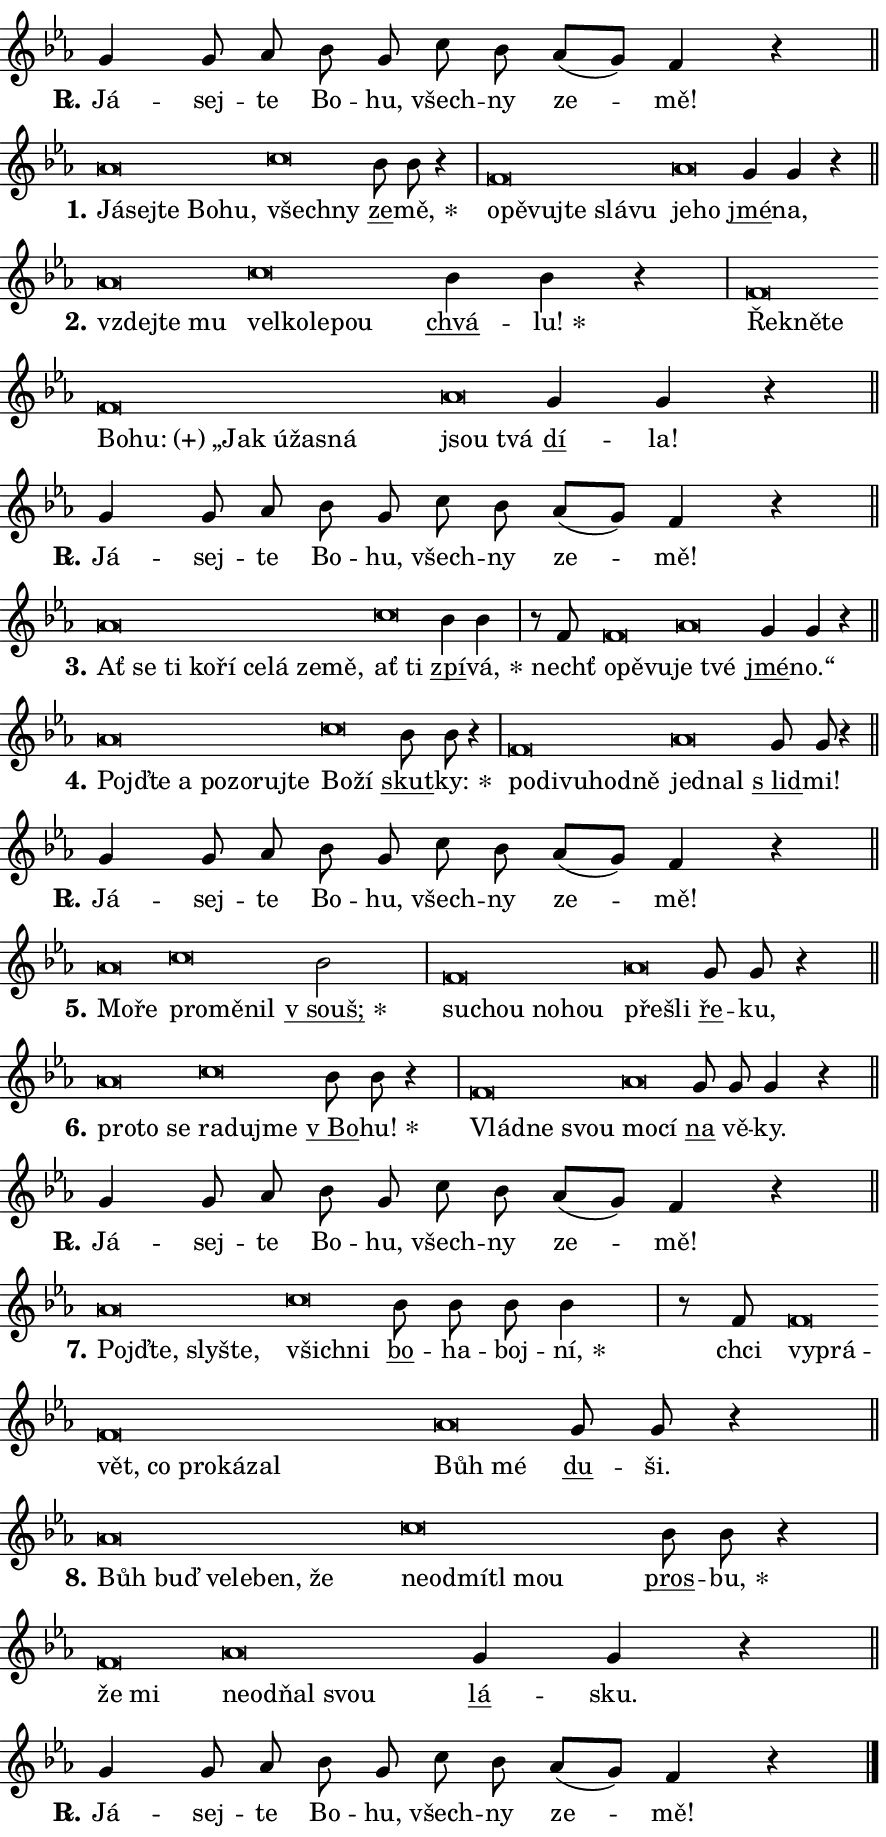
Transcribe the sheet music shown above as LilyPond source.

\version "2.24.0"
\header { tagline = "" }
\paper {
  indent = 0\cm
  top-margin = 0\cm
  right-margin = 0.13\cm % to fit lyric hyphens
  bottom-margin = 0\cm
  left-margin = 0\cm
  paper-width = 15\cm
  page-breaking = #ly:one-page-breaking
  system-system-spacing.basic-distance = #11
  score-system-spacing.basic-distance = #11
  ragged-last = ##f
}


%% Author: Thomas Morley
%% https://lists.gnu.org/archive/html/lilypond-user/2020-05/msg00002.html
#(define (line-position grob)
"Returns position of @var[grob} in current system:
   @code{'start}, if at first time-step
   @code{'end}, if at last time-step
   @code{'middle} otherwise
"
  (let* ((col (ly:item-get-column grob))
         (ln (ly:grob-object col 'left-neighbor))
         (rn (ly:grob-object col 'right-neighbor))
         (col-to-check-left (if (ly:grob? ln) ln col))
         (col-to-check-right (if (ly:grob? rn) rn col))
         (break-dir-left
           (and
             (ly:grob-property col-to-check-left 'non-musical #f)
             (ly:item-break-dir col-to-check-left)))
         (break-dir-right
           (and
             (ly:grob-property col-to-check-right 'non-musical #f)
             (ly:item-break-dir col-to-check-right))))
        (cond ((eqv? 1 break-dir-left) 'start)
              ((eqv? -1 break-dir-right) 'end)
              (else 'middle))))

#(define (tranparent-at-line-position vctor)
  (lambda (grob)
  "Relying on @code{line-position} select the relevant enry from @var{vctor}.
Used to determine transparency,"
    (case (line-position grob)
      ((end) (not (vector-ref vctor 0)))
      ((middle) (not (vector-ref vctor 1)))
      ((start) (not (vector-ref vctor 2))))))

noteHeadBreakVisibility =
#(define-music-function (break-visibility)(vector?)
"Makes @code{NoteHead}s transparent relying on @var{break-visibility}"
#{
  \override NoteHead.transparent =
    #(tranparent-at-line-position break-visibility)
#})

#(define delete-ledgers-for-transparent-note-heads
  (lambda (grob)
    "Reads whether a @code{NoteHead} is transparent.
If so this @code{NoteHead} is removed from @code{'note-heads} from
@var{grob}, which is supposed to be @code{LedgerLineSpanner}.
As a result ledgers are not printed for this @code{NoteHead}"
    (let* ((nhds-array (ly:grob-object grob 'note-heads))
           (nhds-list
             (if (ly:grob-array? nhds-array)
                 (ly:grob-array->list nhds-array)
                 '()))
           ;; Relies on the transparent-property being done before
           ;; Staff.LedgerLineSpanner.after-line-breaking is executed.
           ;; This is fragile ...
           (to-keep
             (remove
               (lambda (nhd)
                 (ly:grob-property nhd 'transparent #f))
               nhds-list)))
      ;; TODO find a better method to iterate over grob-arrays, similiar
      ;; to filter/remove etc for lists
      ;; For now rebuilt from scratch
      (set! (ly:grob-object grob 'note-heads)  '())
      (for-each
        (lambda (nhd)
          (ly:pointer-group-interface::add-grob grob 'note-heads nhd))
        to-keep))))

squashNotes = {
  \override NoteHead.X-extent = #'(-0.2 . 0.2)
  \override NoteHead.Y-extent = #'(-0.75 . 0)
  \override NoteHead.stencil =
    #(lambda (grob)
       (let ((pos (ly:grob-property grob 'staff-position)))
         (begin
           (if (< pos -7) (display "ERROR: Lower brevis then expected\n") (display ""))
           (if (<= pos -6) ly:text-interface::print ly:note-head::print))))
}
unSquashNotes = {
  \revert NoteHead.X-extent
  \revert NoteHead.Y-extent
  \revert NoteHead.stencil
}

hideNotes = \noteHeadBreakVisibility #begin-of-line-visible
unHideNotes = \noteHeadBreakVisibility #all-visible

% work-around for resetting accidentals
% https://lilypond.org/doc/v2.23/Documentation/notation/displaying-rhythms#unmetered-music
cadenzaMeasure = {
  \cadenzaOff
  \partial 1024 s1024
  \cadenzaOn
}

#(define-markup-command (accent layout props text) (markup?)
  "Underline accented syllable"
  (interpret-markup layout props
    #{\markup \override #'(offset . 4.3) \underline { #text }#}))

responsum = \markup \concat {
  "R" \hspace #-1.05 \path #0.1 #'((moveto 0 0.07) (lineto 0.9 0.8)) \hspace #0.05 "."
}

spaceSize = #0.6828661417322834 % exact space size for TeX Gyre Schola

\layout {
  \context {
    \Staff
    \remove "Time_signature_engraver"
    \override LedgerLineSpanner.after-line-breaking = #delete-ledgers-for-transparent-note-heads
  }
  \context {
    \Lyrics {
      \override LyricSpace.minimum-distance = \spaceSize
      \override LyricText.font-name = #"TeX Gyre Schola"
      \override LyricText.font-size = 1
      \override StanzaNumber.font-name = #"TeX Gyre Schola Bold"
      \override StanzaNumber.font-size = 1
    }
  }
  \context {
    \Score 
    \override NoteHead.text =
      #(lambda (grob) 
        (let ((pos (ly:grob-property grob 'staff-position)))
          #{\markup {
            \combine
              \halign #-0.55 \raise #(if (= pos -6) 0 0.5) \override #'(thickness . 2) \draw-line #'(3.2 . 0)
              \musicglyph "noteheads.sM1"
          }#}))
  }
}

% magnetic-lyrics.ily
%
%   written by
%     Jean Abou Samra <jean@abou-samra.fr>
%     Werner Lemberg <wl@gnu.org>
%
%   adapted by
%     Jiri Hon <jiri.hon@gmail.com>
%
% Version 2022-Apr-15

% https://www.mail-archive.com/lilypond-user@gnu.org/msg149350.html

#(define (Left_hyphen_pointer_engraver context)
   "Collect syllable-hyphen-syllable occurrences in lyrics and store
them in properties.  This engraver only looks to the left.  For
example, if the lyrics input is @code{foo -- bar}, it does the
following.

@itemize @bullet
@item
Set the @code{text} property of the @code{LyricHyphen} grob between
@q{foo} and @q{bar} to @code{foo}.

@item
Set the @code{left-hyphen} property of the @code{LyricText} grob with
text @q{foo} to the @code{LyricHyphen} grob between @q{foo} and
@q{bar}.
@end itemize

Use this auxiliary engraver in combination with the
@code{lyric-@/text::@/apply-@/magnetic-@/offset!} hook."
   (let ((hyphen #f)
         (text #f))
     (make-engraver
      (acknowledgers
       ((lyric-syllable-interface engraver grob source-engraver)
        (set! text grob)))
      (end-acknowledgers
       ((lyric-hyphen-interface engraver grob source-engraver)
        ;(when (not (grob::has-interface grob 'lyric-space-interface))
          (set! hyphen grob)));)
      ((stop-translation-timestep engraver)
       (when (and text hyphen)
         (ly:grob-set-object! text 'left-hyphen hyphen))
       (set! text #f)
       (set! hyphen #f)))))

#(define (lyric-text::apply-magnetic-offset! grob)
   "If the space between two syllables is less than the value in
property @code{LyricText@/.details@/.squash-threshold}, move the right
syllable to the left so that it gets concatenated with the left
syllable.

Use this function as a hook for
@code{LyricText@/.after-@/line-@/breaking} if the
@code{Left_@/hyphen_@/pointer_@/engraver} is active."
   (let ((hyphen (ly:grob-object grob 'left-hyphen #f)))
     (when hyphen
       (let ((left-text (ly:spanner-bound hyphen LEFT)))
         (when (grob::has-interface left-text 'lyric-syllable-interface)
           (let* ((common (ly:grob-common-refpoint grob left-text X))
                  (this-x-ext (ly:grob-extent grob common X))
                  (left-x-ext
                   (begin
                     ;; Trigger magnetism for left-text.
                     (ly:grob-property left-text 'after-line-breaking)
                     (ly:grob-extent left-text common X)))
                  ;; `delta` is the gap width between two syllables.
                  (delta (- (interval-start this-x-ext)
                            (interval-end left-x-ext)))
                  (details (ly:grob-property grob 'details))
                  (threshold (assoc-get 'squash-threshold details 0.2)))
             (when (< delta threshold)
               (let* (;; We have to manipulate the input text so that
                      ;; ligatures crossing syllable boundaries are not
                      ;; disabled.  For languages based on the Latin
                      ;; script this is essentially a beautification.
                      ;; However, for non-Western scripts it can be a
                      ;; necessity.
                      (lt (ly:grob-property left-text 'text))
                      (rt (ly:grob-property grob 'text))
                      (is-space (grob::has-interface hyphen 'lyric-space-interface))
                      (space (if is-space " " ""))
                      (extra-delta (if is-space spaceSize 0))
                      ;; Append new syllable.
                      (ltrt-space (if (and (string? lt) (string? rt))
                                (string-append lt space rt)
                                (make-concat-markup (list lt space rt))))
                      ;; Right-align `ltrt` to the right side.
                      (ltrt-space-markup (grob-interpret-markup
                               grob
                               (make-translate-markup
                                (cons (interval-length this-x-ext) 0)
                                (make-right-align-markup ltrt-space)))))
                 (begin
                   ;; Don't print `left-text`.
                   (ly:grob-set-property! left-text 'stencil #f)
                   ;; Set text and stencil (which holds all collected
                   ;; syllables so far) and shift it to the left.
                   (ly:grob-set-property! grob 'text ltrt-space)
                   (ly:grob-set-property! grob 'stencil ltrt-space-markup)
                   (ly:grob-translate-axis! grob (- (- delta extra-delta)) X))))))))))


#(define (lyric-hyphen::displace-bounds-first grob)
   ;; Make very sure this callback isn't triggered too early.
   (let ((left (ly:spanner-bound grob LEFT))
         (right (ly:spanner-bound grob RIGHT)))
     (ly:grob-property left 'after-line-breaking)
     (ly:grob-property right 'after-line-breaking)
     (ly:lyric-hyphen::print grob)))

squashThreshold = #0.4

\layout {
  \context {
    \Lyrics
    \consists #Left_hyphen_pointer_engraver
    \override LyricText.after-line-breaking =
      #lyric-text::apply-magnetic-offset!
    \override LyricHyphen.stencil = #lyric-hyphen::displace-bounds-first
    \override LyricText.details.squash-threshold = \squashThreshold
    \override LyricHyphen.minimum-distance = 0
    \override LyricHyphen.minimum-length = \squashThreshold
  }
}

squashText = \override LyricText.details.squash-threshold = 9999
unSquashText = \override LyricText.details.squash-threshold = \squashThreshold

leftText = \override LyricText.self-alignment-X = #LEFT
unLeftText = \revert LyricText.self-alignment-X

starOffset = #(lambda (grob) 
                (let ((x_offset (ly:self-alignment-interface::aligned-on-x-parent grob)))
                  (if (= x_offset 0) 0 (+ x_offset 1.2))))

star = #(define-music-function (syllable)(string?)
"Append star separator at the end of a syllable"
#{
  \once \override LyricText.X-offset = #starOffset
  \lyricmode { \markup {
    #syllable
    \override #'((font-name . "TeX Gyre Schola Bold")) \hspace #0.2 \lower #0.65 \larger "*"
  } }
#})

starAccent = #(define-music-function (syllable)(string?)
"Append star separator at the end of a syllable and make accent"
#{
  \once \override LyricText.X-offset = #starOffset
  \lyricmode { \markup {
    \accent #syllable
    \override #'((font-name . "TeX Gyre Schola Bold")) \hspace #0.2 \lower #0.65 \larger "*"
  } }
#})

breath = #(define-music-function (syllable)(string?)
"Append breathing indicator at the end of a syllable"
#{
  \lyricmode { \markup { #syllable "+" } }
#})

optionalBreath = #(define-music-function (syllable)(string?)
"Append optional breathing indicator at the end of a syllable"
#{
  \lyricmode { \markup { #syllable "(+)" } }
#})


\score {
    <<
        \new Voice = "melody" { \cadenzaOn \key es \major \relative { g'4 g8 as bes g \bar "" c bes \bar "" as[( g)] f4 r \cadenzaMeasure \bar "||" \break } }
        \new Lyrics \lyricsto "melody" { \lyricmode { \set stanza = \responsum
Já -- sej -- te Bo -- hu, všech -- ny ze -- mě! } }
    >>
    \layout {}
}

\score {
    <<
        \new Voice = "melody" { \cadenzaOn \key es \major \relative { \squashNotes as'\breve*1/16 \hideNotes \breve*1/16 \bar "" \breve*1/16 \bar "" \breve*1/16 \breve*1/16 \bar "" \unHideNotes \unSquashNotes \squashNotes c\breve*1/16 \hideNotes \breve*1/16 \bar "" \unHideNotes \unSquashNotes \bar "" bes8 bes r4 \cadenzaMeasure \bar "|" \squashNotes f\breve*1/16 \hideNotes \breve*1/16 \bar "" \breve*1/16 \bar "" \breve*1/16 \bar "" \breve*1/16 \breve*1/16 \bar "" \unHideNotes \unSquashNotes \squashNotes as\breve*1/16 \hideNotes \breve*1/16 \bar "" \unHideNotes \unSquashNotes \bar "" g4 g r \cadenzaMeasure \bar "||" \break } }
        \new Lyrics \lyricsto "melody" { \lyricmode { \set stanza = "1."
\leftText Já -- \squashText sej -- te Bo -- hu, \unSquashText všech -- \squashText ny \unLeftText \unSquashText \markup \accent ze -- \star mě, \leftText o -- \squashText pě -- vuj -- te slá -- vu \unSquashText je -- \squashText ho \unLeftText \unSquashText \markup \accent jmé -- na, } }
    >>
    \layout {}
}

\score {
    <<
        \new Voice = "melody" { \cadenzaOn \key es \major \relative { \squashNotes as'\breve*1/16 \hideNotes \breve*1/16 \breve*1/16 \bar "" \unHideNotes \unSquashNotes \squashNotes c\breve*1/16 \hideNotes \breve*1/16 \bar "" \breve*1/16 \breve*1/16 \bar "" \unHideNotes \unSquashNotes \bar "" bes4 bes r \cadenzaMeasure \bar "|" \squashNotes f\breve*1/16 \hideNotes \breve*1/16 \bar "" \breve*1/16 \bar "" \breve*1/16 \bar "" \breve*1/16 \bar "" \breve*1/16 \bar "" \breve*1/16 \bar "" \breve*1/16 \breve*1/16 \bar "" \unHideNotes \unSquashNotes \squashNotes as\breve*1/16 \hideNotes \breve*1/16 \bar "" \unHideNotes \unSquashNotes \bar "" g4 g r \cadenzaMeasure \bar "||" \break } }
        \new Lyrics \lyricsto "melody" { \lyricmode { \set stanza = "2."
\leftText vzdej -- \squashText te mu \unSquashText vel -- \squashText ko -- le -- pou \unLeftText \unSquashText \markup \accent chvá -- \star lu! \leftText Ře -- \squashText kně -- te Bo -- \optionalBreath hu: „Jak ú -- ža -- sná \unSquashText jsou \squashText tvá \unLeftText \unSquashText \markup \accent dí -- la! } }
    >>
    \layout {}
}

\score {
    <<
        \new Voice = "melody" { \cadenzaOn \key es \major \relative { g'4 g8 as bes g \bar "" c bes \bar "" as[( g)] f4 r \cadenzaMeasure \bar "||" \break } }
        \new Lyrics \lyricsto "melody" { \lyricmode { \set stanza = \responsum
Já -- sej -- te Bo -- hu, všech -- ny ze -- mě! } }
    >>
    \layout {}
}

\score {
    <<
        \new Voice = "melody" { \cadenzaOn \key es \major \relative { \squashNotes as'\breve*1/16 \hideNotes \breve*1/16 \bar "" \breve*1/16 \bar "" \breve*1/16 \bar "" \breve*1/16 \bar "" \breve*1/16 \bar "" \breve*1/16 \bar "" \breve*1/16 \breve*1/16 \bar "" \unHideNotes \unSquashNotes \squashNotes c\breve*1/16 \hideNotes \breve*1/16 \bar "" \unHideNotes \unSquashNotes \bar "" bes4 bes4 \cadenzaMeasure \bar "|" r8 f8 \squashNotes f\breve*1/16 \hideNotes \breve*1/16 \breve*1/16 \bar "" \unHideNotes \unSquashNotes \squashNotes as\breve*1/16 \hideNotes \breve*1/16 \bar "" \unHideNotes \unSquashNotes \bar "" g4 g r \cadenzaMeasure \bar "||" \break } }
        \new Lyrics \lyricsto "melody" { \lyricmode { \set stanza = "3."
\leftText Ať \squashText se ti ko -- ří ce -- lá ze -- mě, \unSquashText ať \squashText ti \unLeftText \unSquashText \markup \accent zpí -- \star vá, nechť \leftText o -- \squashText pě -- vu -- \unSquashText je \squashText tvé \unLeftText \unSquashText \markup \accent jmé -- no.“ } }
    >>
    \layout {}
}

\score {
    <<
        \new Voice = "melody" { \cadenzaOn \key es \major \relative { \squashNotes as'\breve*1/16 \hideNotes \breve*1/16 \bar "" \breve*1/16 \bar "" \breve*1/16 \bar "" \breve*1/16 \bar "" \breve*1/16 \breve*1/16 \bar "" \unHideNotes \unSquashNotes \squashNotes c\breve*1/16 \hideNotes \breve*1/16 \bar "" \unHideNotes \unSquashNotes \bar "" bes8 bes r4 \cadenzaMeasure \bar "|" \squashNotes f\breve*1/16 \hideNotes \breve*1/16 \bar "" \breve*1/16 \bar "" \breve*1/16 \breve*1/16 \bar "" \unHideNotes \unSquashNotes \squashNotes as\breve*1/16 \hideNotes \breve*1/16 \bar "" \unHideNotes \unSquashNotes \bar "" g8 g r4 \cadenzaMeasure \bar "||" \break } }
        \new Lyrics \lyricsto "melody" { \lyricmode { \set stanza = "4."
\leftText Pojď -- \squashText te a po -- zo -- ruj -- te \unSquashText Bo -- \squashText ží \unLeftText \unSquashText \markup \accent skut -- \star ky: \leftText po -- \squashText di -- vu -- hod -- ně \unSquashText jed -- \squashText nal \unLeftText \unSquashText \markup \accent "s lid" -- mi! } }
    >>
    \layout {}
}

\score {
    <<
        \new Voice = "melody" { \cadenzaOn \key es \major \relative { g'4 g8 as bes g \bar "" c bes \bar "" as[( g)] f4 r \cadenzaMeasure \bar "||" \break } }
        \new Lyrics \lyricsto "melody" { \lyricmode { \set stanza = \responsum
Já -- sej -- te Bo -- hu, všech -- ny ze -- mě! } }
    >>
    \layout {}
}

\score {
    <<
        \new Voice = "melody" { \cadenzaOn \key es \major \relative { \squashNotes as'\breve*1/16 \hideNotes \breve*1/16 \bar "" \unHideNotes \unSquashNotes \squashNotes c\breve*1/16 \hideNotes \breve*1/16 \breve*1/16 \bar "" \unHideNotes \unSquashNotes \bar "" bes2 \cadenzaMeasure \bar "|" \squashNotes f\breve*1/16 \hideNotes \breve*1/16 \bar "" \breve*1/16 \breve*1/16 \bar "" \unHideNotes \unSquashNotes \squashNotes as\breve*1/16 \hideNotes \breve*1/16 \bar "" \unHideNotes \unSquashNotes \bar "" g8 g r4 \cadenzaMeasure \bar "||" \break } }
        \new Lyrics \lyricsto "melody" { \lyricmode { \set stanza = "5."
\leftText Mo -- \squashText ře \unSquashText pro -- \squashText mě -- nil \unLeftText \unSquashText \starAccent "v souš;" \leftText su -- \squashText chou no -- hou \unSquashText pře -- \squashText šli \unLeftText \unSquashText \markup \accent ře -- ku, } }
    >>
    \layout {}
}

\score {
    <<
        \new Voice = "melody" { \cadenzaOn \key es \major \relative { \squashNotes as'\breve*1/16 \hideNotes \breve*1/16 \breve*1/16 \bar "" \unHideNotes \unSquashNotes \squashNotes c\breve*1/16 \hideNotes \breve*1/16 \breve*1/16 \bar "" \unHideNotes \unSquashNotes \bar "" bes8 bes r4 \cadenzaMeasure \bar "|" \squashNotes f\breve*1/16 \hideNotes \breve*1/16 \breve*1/16 \bar "" \unHideNotes \unSquashNotes \squashNotes as\breve*1/16 \hideNotes \breve*1/16 \bar "" \unHideNotes \unSquashNotes \bar "" g8 g g4 r \cadenzaMeasure \bar "||" \break } }
        \new Lyrics \lyricsto "melody" { \lyricmode { \set stanza = "6."
\leftText pro -- \squashText to se \unSquashText ra -- \squashText du -- jme \unLeftText \unSquashText \markup \accent "v Bo" -- \star hu! \leftText Vlád -- \squashText ne svou \unSquashText mo -- \squashText cí \unLeftText \unSquashText \markup \accent na vě -- ky. } }
    >>
    \layout {}
}

\score {
    <<
        \new Voice = "melody" { \cadenzaOn \key es \major \relative { g'4 g8 as bes g \bar "" c bes \bar "" as[( g)] f4 r \cadenzaMeasure \bar "||" \break } }
        \new Lyrics \lyricsto "melody" { \lyricmode { \set stanza = \responsum
Já -- sej -- te Bo -- hu, všech -- ny ze -- mě! } }
    >>
    \layout {}
}

\score {
    <<
        \new Voice = "melody" { \cadenzaOn \key es \major \relative { \squashNotes as'\breve*1/16 \hideNotes \breve*1/16 \bar "" \breve*1/16 \breve*1/16 \bar "" \unHideNotes \unSquashNotes \squashNotes c\breve*1/16 \hideNotes \breve*1/16 \bar "" \unHideNotes \unSquashNotes \bar "" bes8 bes bes bes4 \cadenzaMeasure \bar "|" r8 f8 \squashNotes f\breve*1/16 \hideNotes \breve*1/16 \bar "" \breve*1/16 \bar "" \breve*1/16 \bar "" \breve*1/16 \bar "" \breve*1/16 \breve*1/16 \bar "" \unHideNotes \unSquashNotes \squashNotes as\breve*1/16 \hideNotes \breve*1/16 \bar "" \unHideNotes \unSquashNotes \bar "" g8 g r4 \cadenzaMeasure \bar "||" \break } }
        \new Lyrics \lyricsto "melody" { \lyricmode { \set stanza = "7."
\leftText Pojď -- \squashText te, sly -- šte, \unSquashText všich -- \squashText ni \unLeftText \unSquashText \markup \accent bo -- ha -- boj -- \star ní, chci \leftText vy -- \squashText prá -- vět, co pro -- ká -- zal \unSquashText Bůh \squashText mé \unLeftText \unSquashText \markup \accent du -- ši. } }
    >>
    \layout {}
}

\score {
    <<
        \new Voice = "melody" { \cadenzaOn \key es \major \relative { \squashNotes as'\breve*1/16 \hideNotes \breve*1/16 \bar "" \breve*1/16 \bar "" \breve*1/16 \bar "" \breve*1/16 \breve*1/16 \bar "" \unHideNotes \unSquashNotes \squashNotes c\breve*1/16 \hideNotes \breve*1/16 \bar "" \breve*1/16 \bar "" \breve*1/16 \breve*1/16 \bar "" \unHideNotes \unSquashNotes \bar "" bes8 bes r4 \cadenzaMeasure \bar "|" \squashNotes f\breve*1/16 \hideNotes \breve*1/16 \bar "" \unHideNotes \unSquashNotes \squashNotes as\breve*1/16 \hideNotes \breve*1/16 \bar "" \breve*1/16 \breve*1/16 \bar "" \unHideNotes \unSquashNotes \bar "" g4 g r \cadenzaMeasure \bar "||" \break } }
        \new Lyrics \lyricsto "melody" { \lyricmode { \set stanza = "8."
\leftText Bůh \squashText buď ve -- le -- ben, že \unSquashText ne -- \squashText od -- mí -- tl mou \unLeftText \unSquashText \markup \accent pros -- \star bu, \leftText že \squashText mi \unSquashText ne -- \squashText od -- ňal svou \unLeftText \unSquashText \markup \accent lá -- sku. } }
    >>
    \layout {}
}

\score {
    <<
        \new Voice = "melody" { \cadenzaOn \key es \major \relative { g'4 g8 as bes g \bar "" c bes \bar "" as[( g)] f4 r \cadenzaMeasure \bar "||" \break } \bar "|." }
        \new Lyrics \lyricsto "melody" { \lyricmode { \set stanza = \responsum
Já -- sej -- te Bo -- hu, všech -- ny ze -- mě! } }
    >>
    \layout {}
}
